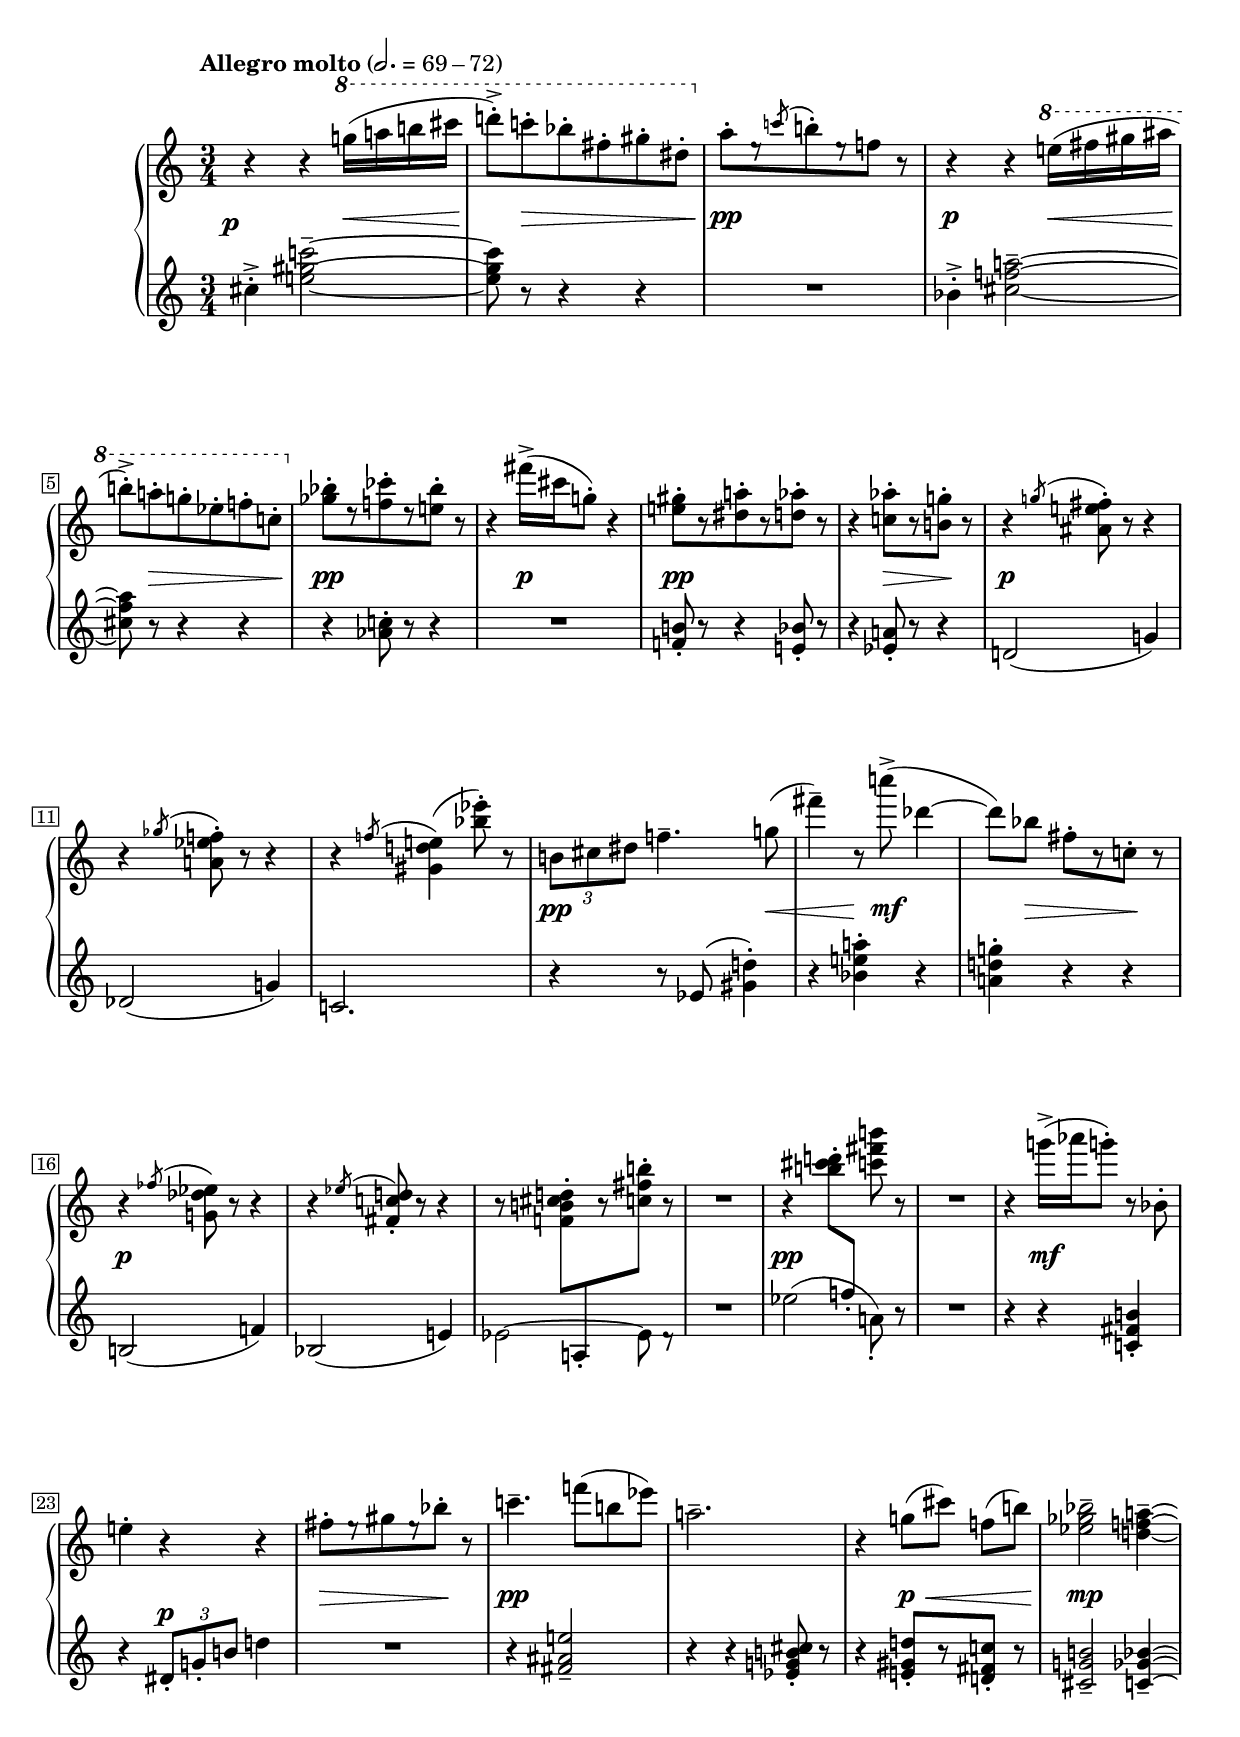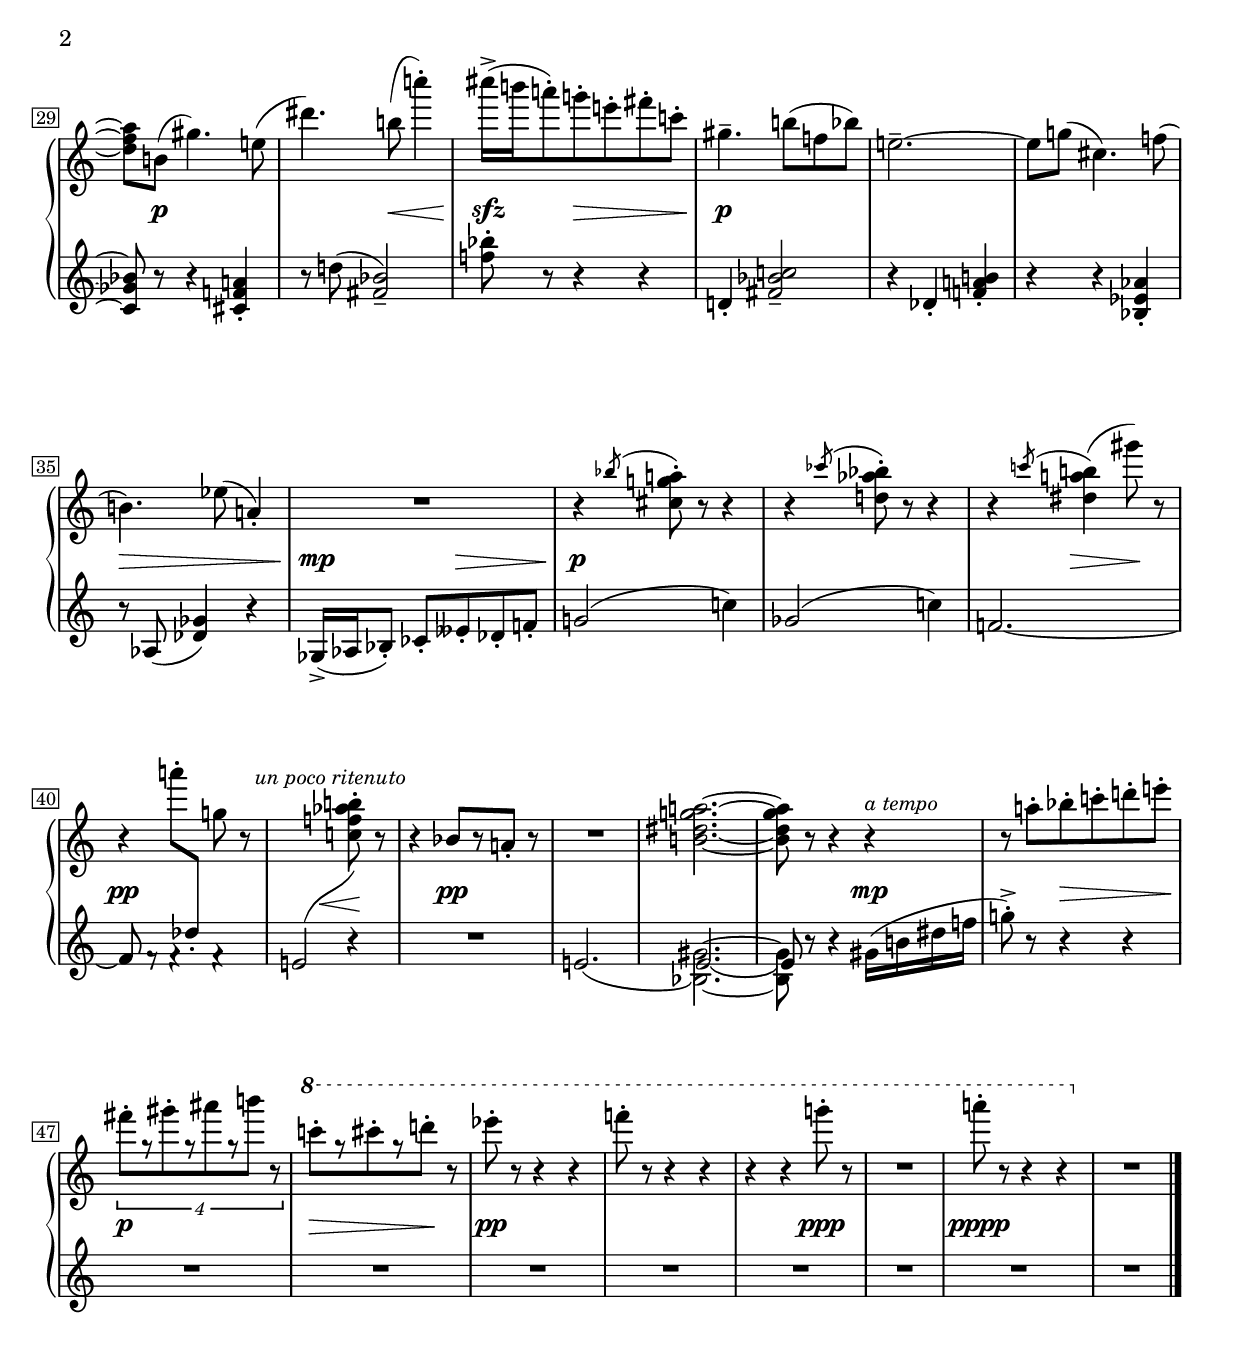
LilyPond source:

Global = {
  \key c \major
  \time 3/4
  \include "../global.ly"
}

bottom = \change Staff = "lower"
top = \change Staff = "upper"

Sopran = \context Voice = "one" \relative c'' {
  \voiceOne
  \override MultiMeasureRest.staff-position = #0
  \override Rest.staff-position = #0
  \override DynamicText.Y-offset = #-3.4
  \override Hairpin.Y-offset = #-3
  %1
  \tempo \markup { \bold "Allegro molto" } 2. = 69-72
  | \stemNeutral r4%^\markup { "(3 taktig)" }
    r \ottava #1 g''!16[(\< a! b! cis]\!
  | d!8^.^>)[ c!^.\> bes^. fis^. gis^. dis^.] \ottava #0
  | a^.[\!\pp e\rest \stemUp \acciaccatura c'! \stemNeutral b!^. e,\rest f!] r
  | r4\p r \ottava #1 e'!16[(\< fis gis ais]\!
  %5
  | b!8^.^>)[ a!^.\> g!^. ees^. f!^. c!^.]\! \ottava #0
  | <ges bes>8^.[\pp d\rest <f! ces'>^. d\rest <e! bes'>^.] r
  | r4 fis'16[(^>\p cis g!8^.]) r4
  | <e! gis>8^.[\pp r <dis a'!>^. r <d! aes'>^.] r
  | r4 <c! aes'>8^.[\> r <b! g'!>^.]\! r
  %10
  | r4\p \stemUp \acciaccatura g'!8 \stemNeutral <ais, e'! fis>^. r r4
  | r4 \stemUp \acciaccatura ges'!8 \stemNeutral <a,! ees' f!>^. r r4
  | r4 \stemUp \acciaccatura f'!8 \stemNeutral <gis, d'! e!>4( <bes' ees>8^.) r
  | \tupletNeutral\tuplet 3/2 { b,!\pp cis dis } f!4.^- g!8(\<
  | fis'4^-) r8\! c'!^>(\mf des,4~
  %15
  | des8)[ bes]\> fis^.[ r c!^.]\! r
    \break
  | r4\p \stemUp \acciaccatura fes!8 \stemNeutral <g,! des' ees> r r4
  | r4 \stemUp \acciaccatura ees'8 \stemNeutral <fis, c'! d!>_. r r4
  | r8 <f! b! cis d!>^.[ \bottom a,!_. \top r <c'! fis b!>^.] r
  | R1*3/4
  %20
  | r4\pp <b'! cis d!>8^.[ \bottom f!_.] \top <c'! fis b!> r
  | R1*3/4
  | r4 g'!16^>[(\mf aes g!8^.]) r bes,,^.
  | e!4^. r r
  | fis8^.[\> e\rest gis e\rest bes'^.]\! r
  %25
  | c!4.^-\pp f!8[( b,! ees])
  | a,!2.^-
  | r4
    \shape #'((0 . 0.5) (0 . 0.8) (0 . 0.8) (0 . 0.5)) Slur
    g!8[(\p\< cis])
    \shape #'((0 . 0.5) (0 . 0.8) (0 . 0.8) (0 . 0.5)) Slur
    f,![( b!])
  | <ees, ges bes>2^-\!\mp <d!_~\> f!^~ a!^~>4^-
  | q8[
    \shape #'((0 . 0.5) (0 . 1.2) (0 . 1.2) (0 . 0.5)) Slur
    b!](\!\p gis'4.)
    \shape #'((0 . 0.5) (0 . 0.5) (0 . 0.5) (0 . 0.5)) Slur
    e!8(
  %30
  | dis'4.)
    \shape #'((-0.2 . -2) (0 . 2) (0 . 1) (0 . 0.5)) Slur
    b!8(\< c'!4^.)
  | cis16^>[(\!\sfz b! a!8^.) g!^.\> e!^. fis^. c!^.]
  | gis4.^-\!\p b!8[( f! bes])
  | e,!2.^-~
  | e8 g!( cis,4.) f!8(
  %35
  | b,!4.)\> ees8( a,!4_.)
  | R1*3/4\!\mp
  | r4\p \stemUp \acciaccatura bes'!8 \stemNeutral <cis, g'! a!>^. r r4
  | r4 \stemUp \acciaccatura ces'!8 \stemNeutral <d,! aes'! bes!>^. r r4
  | r4 \stemUp \acciaccatura c'!8 \stemNeutral
    \shape #'((0 . 0.8) (0 . 1) (0 . 1) (0.4 . 1)) Slur
    <dis,! a'! b!>4\>( gis'8\!) r
  %40
  | r4\pp a!8^.[ \bottom des,,_.] \top g! r
  | \bottom
    \once\hideNotes
    \once\omit Stem \once\override NoteColumn.force-hshift = #1
    \shape #'((0 . -12) (0 . -10) (0 . -11) (0 . -8)) Slur
    e,,!2(
    \top
    \once\override Staff.TextScript.extra-offset = #'(-9 . 0.5)
    \once\override Hairpin.X-offset = #-1.5
    \once\override Hairpin.Y-offset = #-4
    <c''! f! aes b!>8^.)\<^\markup {
      \small "un poco ritenuto"
    }
    r\!
  | r4 bes8[\pp r a!_.] r
  | R1*3/4
  | <b!_~ dis_~ g!~ a!~>2.
  %45
  | q8 r r4 r\mp^\markup { \small "a tempo" }
  | r8 a'!^.[ bes^.\> c!^. d!^. e!^.]
  | \tuplet 4/3 {
      fis^.[\!\p g,\rest gis'^. g,\rest ais' g,\rest b'!] r
    }
  | \ottava #1
    c!8^.[\> g\rest cis^. g\rest d'!^.]\! r
  | ees^.\pp r r4 r
  %50
  | f!8^. r r4 r
  | r r g!8^.\ppp r
  | R1*3/4
  | a!8^.\pppp r r4 r
  | R1*3/4
    \ottava #0
  \fine
}

Alto = \context Voice = "two" \relative c' {
  \voiceTwo
  \override MultiMeasureRest.staff-position = #0
  \override Rest.staff-position = #0
  %1
  | s2.
  | s2.
}

Tenor = \context Voice = "three" \relative c' {
  \voiceThree
  \override MultiMeasureRest.staff-position = #0
  \override Rest.staff-position = #0
  \tieDown
  %1
  | s2.*42
  %43
  | \shape #'((0 . 0) (0 . -1) (0 . -1.5) (-1 . -1)) Tie
    e!2.~
  | \shape #'((0.5 . 0.5) (0 . 0) (0 . 0) (-0.8 . 0.5)) Tie
    e2.~
  | e8 s s2
}

Bass = \context Voice = "four" \relative c' {
  \voiceFour
  \override MultiMeasureRest.staff-position = #0
  \override Rest.staff-position = #0
  %1
  | cis'4^.^> <e!~ gis^~ c!^~>2^-
  | q8 r r4 r
  | R1*3/4
  | bes4^.^> <cis~ f!^~ a!^~>2^-
  %5
  | q8 r r4 r
  | r4 <aes c!>8^. r r4
  | R1*3/4
  | \stemNeutral\slurNeutral <f! b!>8-. r r4 <e! bes'>8-. r
  | r4 <ees a!>8-. r r4
  %10
  | d!2( g!4)
  | des2( g!4)
  | c,!2.
  | r4 r8 ees( <gis d'!>4^.)
  | r4 <bes e! a!>^. r
  %15
  | <a! d! g!>^. r r
  | b,!2( f'!4)
  | bes,2( e!4)
  | \stemDown ees2^~ ees8 d\rest
  | R1*3/4
  %20
  | \shape #'((0 . 0) (0 . 1) (0 . 1.5) (0 . 0)) Slur
    ees'2( a,!8_.) r
  | R1*3/4
  | \stemNeutral r4 r <c,! fis b!>_.
  | r4 \tupletUp\tuplet 3/2 { dis8_.^\p g!_. b! } d4
  | R1*3/4
  %25
  | \stemUp r4 <fis, ais e'!>2_-
  | r4 r <ees g! b! cis>8_. r
  | r4 <e! gis d'!>8_.[ r <d! fis c'!>_.] r
  | <cis g'! b!>2_- <c!^~ ges'^~ bes^~>4_-
  | q8 r r4 <cis f! a!>_.
  %30
  | \stemNeutral r8 d'!^( <fis, bes>2_-)
  | <f'! bes>8^. r r4 r
  | d,!4_. <fis bes c!>2_-
  | r4 des_. <f! a! b!>_.
  | r r <bes, ees aes>_.
  %35
  | r8 aes( <des ges>4) r
  | ges,16_>[( aes bes8_.])
    ces[_.
    \once\override Hairpin.Y-offset = #2.5
    eeses_.^\> des_. f!_.]
  | g!2\!( c!4)
  | ges2( c!4)
  | f,!2.~
  %40
  | f8 f\rest f4\rest f\rest
  | e!2 r4
  | R1*3/4
  | s2.
  | \stemDown <bes_~ gis'^~>2.
  %45
  | q8 r r4 gis'16[( b! dis f!]
  | g!8^.^>) r r4 r4
  | R1*3/4*8
  \fine
}

centerDynamics = {
  %1
  | \once\override Staff.TextScript.extra-offset = #'(-2 . -2)
    s4-\markup { \dynamic p } s2
}

\score {
  \new PianoStaff
  <<
    \accidentalStyle Score.piano
    \context Staff = "upper" <<
      \set Staff.midiInstrument = #"acoustic grand"
      \Global
      \clef treble
      \Sopran
      \Alto
    >>
    \context Dynamics <<
      \Global \centerDynamics
    >>
    \context Staff = "lower" <<
      \set Staff.midiInstrument = #"acoustic grand"
      \Global
      \clef treble
      \Tenor
      \Bass
    >>
  >>
  \header {
    %composer = "Hans Erich Apostel"
    %opus = "Op. 13"
    title = \markup { "VII" }
  }
  \layout {
    \context {
      \PianoStaff
      % More space between staves in the same PianoStaff
      %\override StaffGrouper.staff-staff-spacing.minimum-distance = 12
      \override TextScript.font-shape = #'italic
    }
  }
  \midi {
    \tempo 2. = 66
  }
}
